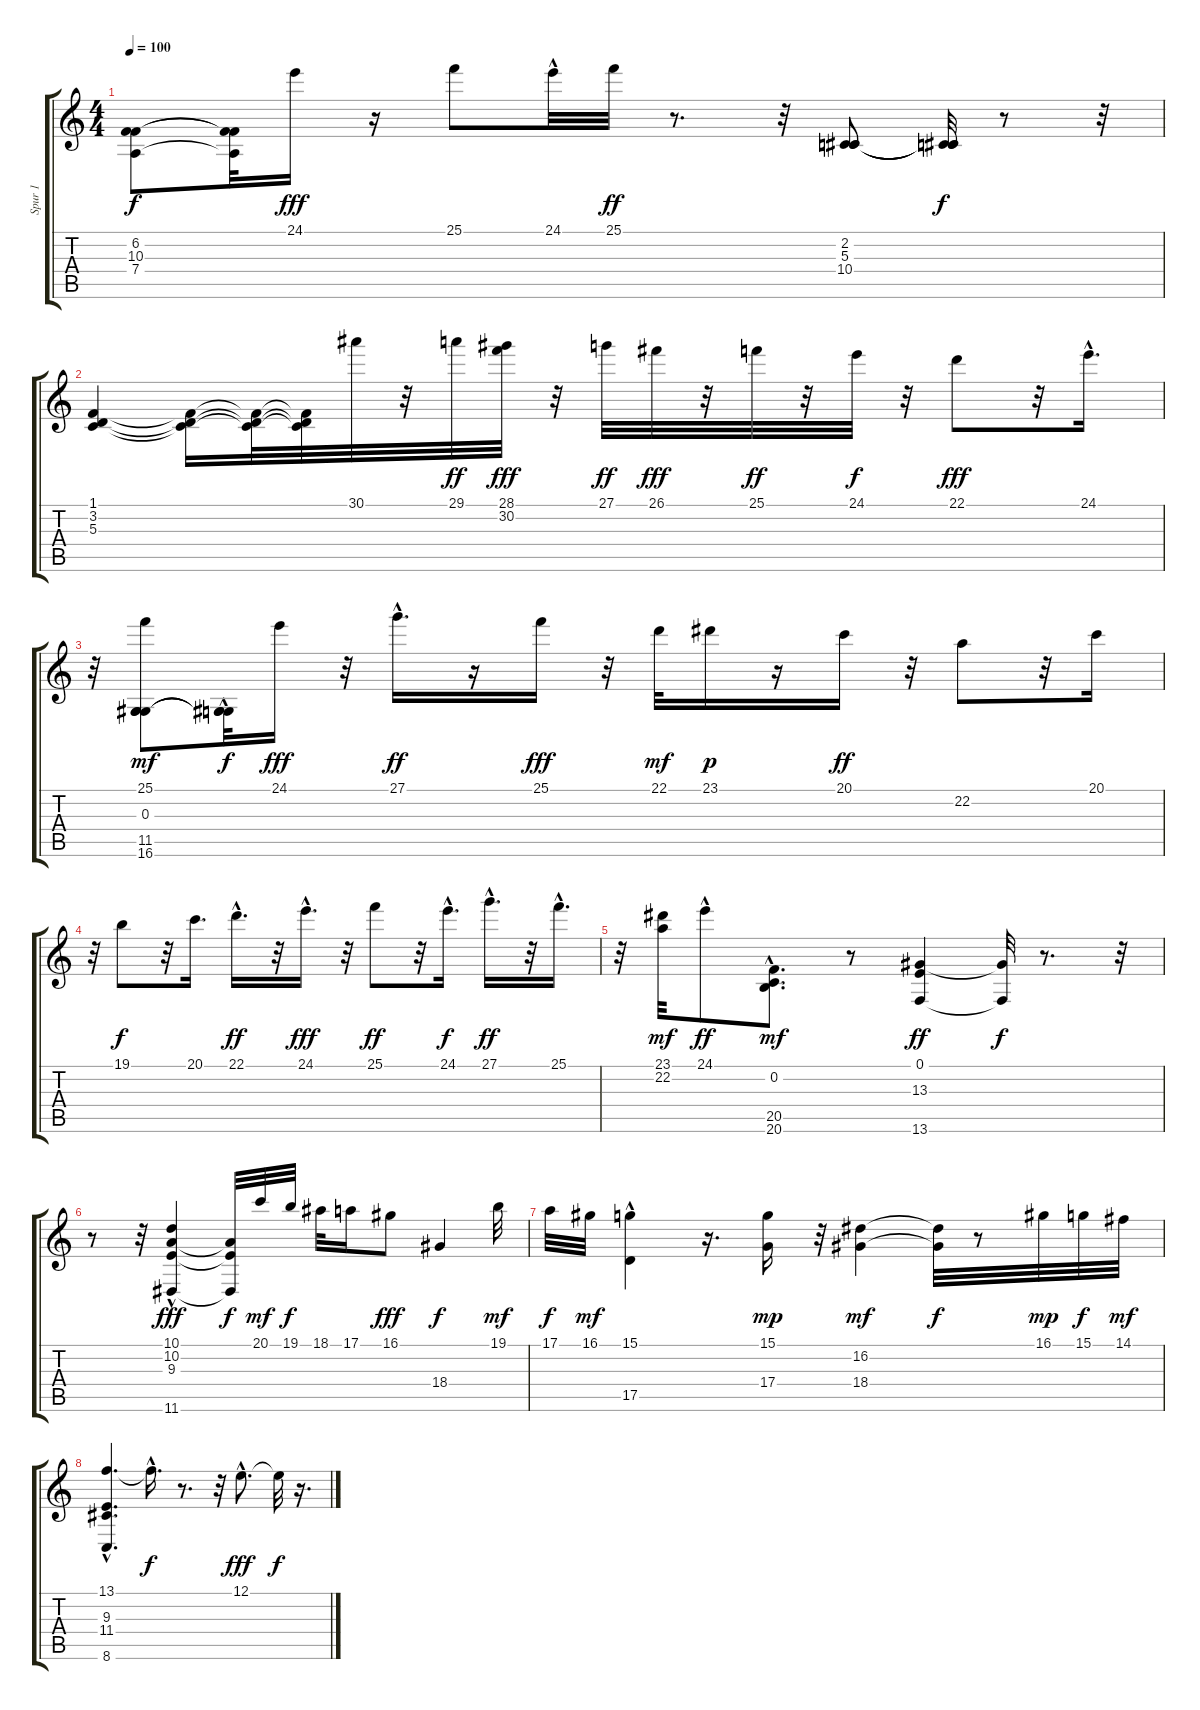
\track ("Spur 1" "Spur 1") {instrument electricpiano1}
\staff {score tabs}
\tuning (E4 B3 G3 D3 A2 E2) {hide}
\ts (4 4)
\tempo 100
\clef g2
\ks c
(6.2 10.3 7.4).8{dy f} (6.2{t} 10.3{t} 7.4{t}).32 24.1.16{dy fff} r.16 25.1.8 24.1{hac}.32 25.1.32{dy ff} r.8{d} r.32 (2.2 5.3 10.4).8 (2.2{t} 5.3{t} 10.4{t}).32{dy f} r.8 r.32 |
(1.1 3.2 5.3).4 (1.1{t} 3.2{t} 5.3{t}).16 (1.1{t} 3.2{t} 5.3{t}).32 (1.1{t} 3.2{t} 5.3{t}).32 30.1.32 r.32 29.1.32{dy ff} (28.1 30.2).32{dy fff} r.32 27.1.32{dy ff} 26.1.32{dy fff} r.32 25.1.32{dy ff} r.32 24.1.32{dy f} r.32 22.1.8{dy fff} r.32 24.1{hac}.16{d} |
r.32 (25.1 0.3 11.5 16.6).8{dy mf} (0.3{hac t} 11.5{t} 16.6{t}).32{dy f} 24.1.16{dy fff} r.32 27.1{hac}.16{d dy ff} r.16 25.1.16{dy fff} r.32 22.1.32{dy mf} 23.1.16{dy p} r.16 20.1.16{dy ff} r.32 22.2.8 r.32 20.1.16 |
r.32 19.1.8{dy f} r.32 20.1.16{d} 22.1{hac}.16{d dy ff} r.32 24.1{hac}.16{d dy fff} r.32 25.1.8{dy ff} r.32 24.1{hac}.16{d dy f} 27.1{hac}.16{d dy ff} r.32 25.1{hac}.16{d} |
r.32 (23.1 22.2).32{dy mf} 24.1{hac}.8{dy ff} (0.2{hac} 20.5{hac} 20.6{hac}).8{d dy mf} r.8 (0.1 13.3 13.6).4{dy ff} (13.3{t} 13.6{t}).32{dy f} r.8{d} r.32 |
r.8 r.32 (10.1{hac} 10.2 9.3 11.6).4{dy fff} (10.2{t} 9.3{t} 11.6{t}).32{dy f} 20.1.32{dy mf} 19.1.32{dy f} 18.1.32 17.1.16 16.1.8{dy fff} 18.4.4{dy f} 19.1.32{dy mf} |
17.1.32{dy f} 16.1.32{dy mf} (15.1{hac} 17.5).4 r.16{d} (15.1 17.4).16{dy mp} r.32 (16.2 18.4).4{dy mf} (16.2{t} 18.4{t}).32{dy f} r.8 16.1.32{dy mp} 15.1.32{dy f} 14.1.32{dy mf} |
(13.1{hac} 9.3 11.4 8.6{hac}).4{d} 13.1{hac t}.16{d dy f} r.8{d} r.32 12.1{hac}.8{d dy fff} 12.1{t}.32{dy f} r.16{d}
